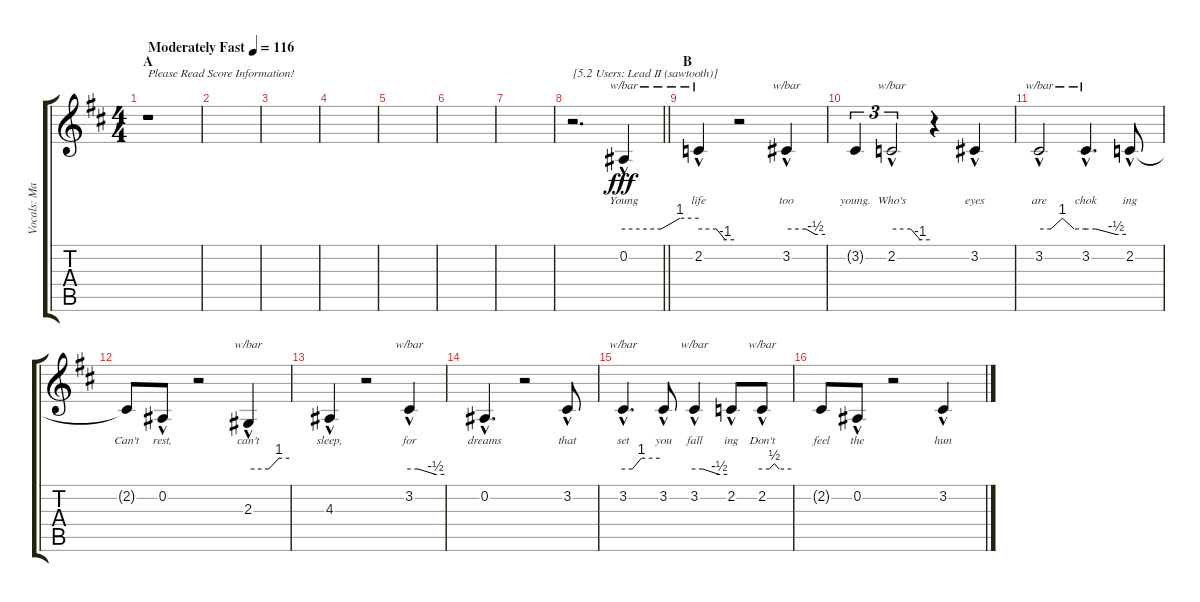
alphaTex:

\track ("Vocals: Martin" "Vocals: Ma") {instrument lead2sawtooth}
\staff {score tabs}
\tuning (Eb4 Bb3 Gb3 Db3 Ab2 Eb2) {hide}
\ts (4 4)
\section ("" "A")
\tempo (116 "Moderately Fast")
\clef g2
\ks d
r.1{txt "Please Read Score Information!" dy fff instrument lead2sawtooth} |
|
|
|
|
|
|
\barLineRight lightlight
r.2{d txt "[5.2 Users: Lead II (sawtooth)]"} 0.2{hac}.4{tbe (custom default 0 0 30 0 45 4 60 4) lyrics (0 "Young") lyrics (1 "") lyrics (2 "") lyrics (3 "") lyrics (4 "")} |
\section ("" "B")
2.2{hac}.4{tbe (custom default 0 0 30 0 45 -4 60 -4) lyrics (0 "life") lyrics (1 "") lyrics (2 "") lyrics (3 "") lyrics (4 "")} r.2 3.2{hac}.4{tbe (custom default 0 0 30 0 45 -2 60 -2) lyrics (0 "too") lyrics (1 "") lyrics (2 "") lyrics (3 "") lyrics (4 "")} |
3.2{t}.4{tu (3 2) lyrics (0 "young.") lyrics (1 "") lyrics (2 "") lyrics (3 "") lyrics (4 "")} 2.2{hac}.2{tu (3 2) tbe (custom default 0 0 30 0 45 -4 60 -4) lyrics (0 "Who's") lyrics (1 "") lyrics (2 "") lyrics (3 "") lyrics (4 "")} r.4 3.2{hac}.4{lyrics (0 "eyes") lyrics (1 "") lyrics (2 "") lyrics (3 "") lyrics (4 "")} |
3.2{hac}.2{tbe (custom default 0 0 15 0 30 4 45 0 60 0) lyrics (0 "are") lyrics (1 "") lyrics (2 "") lyrics (3 "") lyrics (4 "")} 3.2{hac}.4{d tbe (custom default 0 0 15 0 45 -2 60 -2) lyrics (0 "chok") lyrics (1 "") lyrics (2 "") lyrics (3 "") lyrics (4 "")} 2.2{hac}.8{lyrics (0 "ing") lyrics (1 "") lyrics (2 "") lyrics (3 "") lyrics (4 "")} |
2.2{t}.8{lyrics (0 "Can't") lyrics (1 "") lyrics (2 "") lyrics (3 "") lyrics (4 "")} 0.2{hac}.8{lyrics (0 "rest,") lyrics (1 "") lyrics (2 "") lyrics (3 "") lyrics (4 "")} r.2 2.3{hac}.4{tbe (custom default 0 0 30 0 45 4 60 4) lyrics (0 "can't") lyrics (1 "") lyrics (2 "") lyrics (3 "") lyrics (4 "")} |
4.3{hac}.4{lyrics (0 "sleep,") lyrics (1 "") lyrics (2 "") lyrics (3 "") lyrics (4 "")} r.2 3.2{hac}.4{tbe (custom default 0 0 15 0 45 -2 60 -2) lyrics (0 "for") lyrics (1 "") lyrics (2 "") lyrics (3 "") lyrics (4 "")} |
0.2{hac}.4{d lyrics (0 "dreams") lyrics (1 "") lyrics (2 "") lyrics (3 "") lyrics (4 "")} r.2 3.2{hac}.8{lyrics (0 "that") lyrics (1 "") lyrics (2 "") lyrics (3 "") lyrics (4 "")} |
3.2{hac}.4{d tbe (custom default 0 0 15 0 30 4 60 4) lyrics (0 "set") lyrics (1 "") lyrics (2 "") lyrics (3 "") lyrics (4 "")} 3.2{hac}.8{lyrics (0 "you") lyrics (1 "") lyrics (2 "") lyrics (3 "") lyrics (4 "")} 3.2{hac}.4{tbe (custom default 0 0 15 0 45 -2 60 -2) lyrics (0 "fall") lyrics (1 "") lyrics (2 "") lyrics (3 "") lyrics (4 "")} 2.2{hac}.8{lyrics (0 "ing") lyrics (1 "") lyrics (2 "") lyrics (3 "") lyrics (4 "")} 2.2{hac}.8{tbe (custom default 0 0 15 0 25 2 35 0 60 0) lyrics (0 "Don't") lyrics (1 "") lyrics (2 "") lyrics (3 "") lyrics (4 "")} |
2.2{t}.8{lyrics (0 "feel") lyrics (1 "") lyrics (2 "") lyrics (3 "") lyrics (4 "")} 0.2{hac}.8{lyrics (0 "the") lyrics (1 "") lyrics (2 "") lyrics (3 "") lyrics (4 "")} r.2 3.2{hac}.4{lyrics (0 "hun") lyrics (1 "") lyrics (2 "") lyrics (3 "") lyrics (4 "")}
